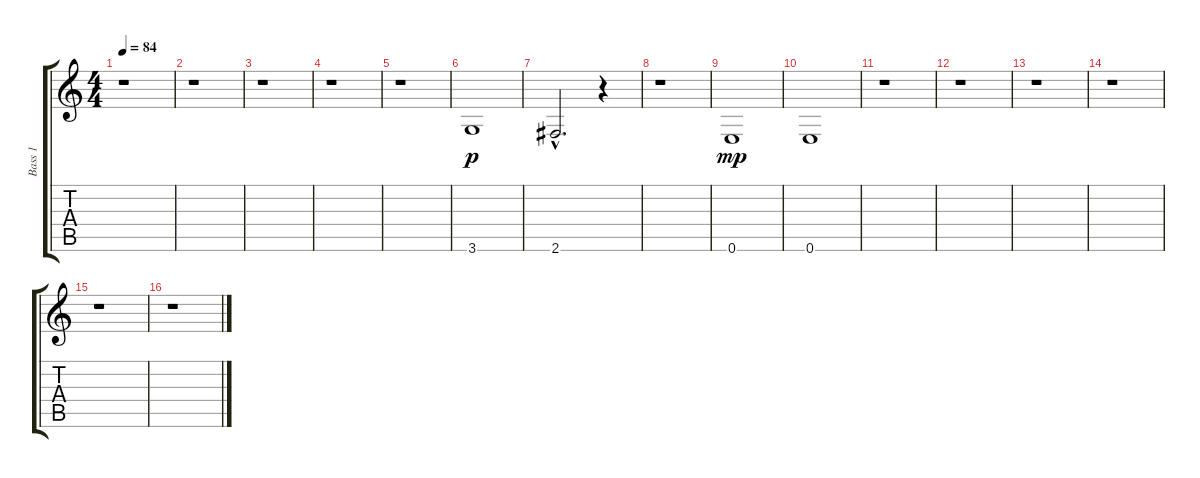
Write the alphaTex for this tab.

\track ("Bass 1" "Bass 1") {instrument synthbass2}
\staff {score tabs}
\tuning (E4 B3 G3 D3 A2 E2) {hide}
\ts (4 4)
\tempo 84
\clef g2
\ks c
r.1{dy mp} |
r.1 |
r.1 |
r.1 |
r.1 |
3.6.1{dy p} |
2.6{hac}.2{d} r.4 |
r.1 |
0.6.1{dy mp} |
0.6.1 |
r.1 |
r.1 |
r.1 |
r.1 |
r.1 |
r.1
